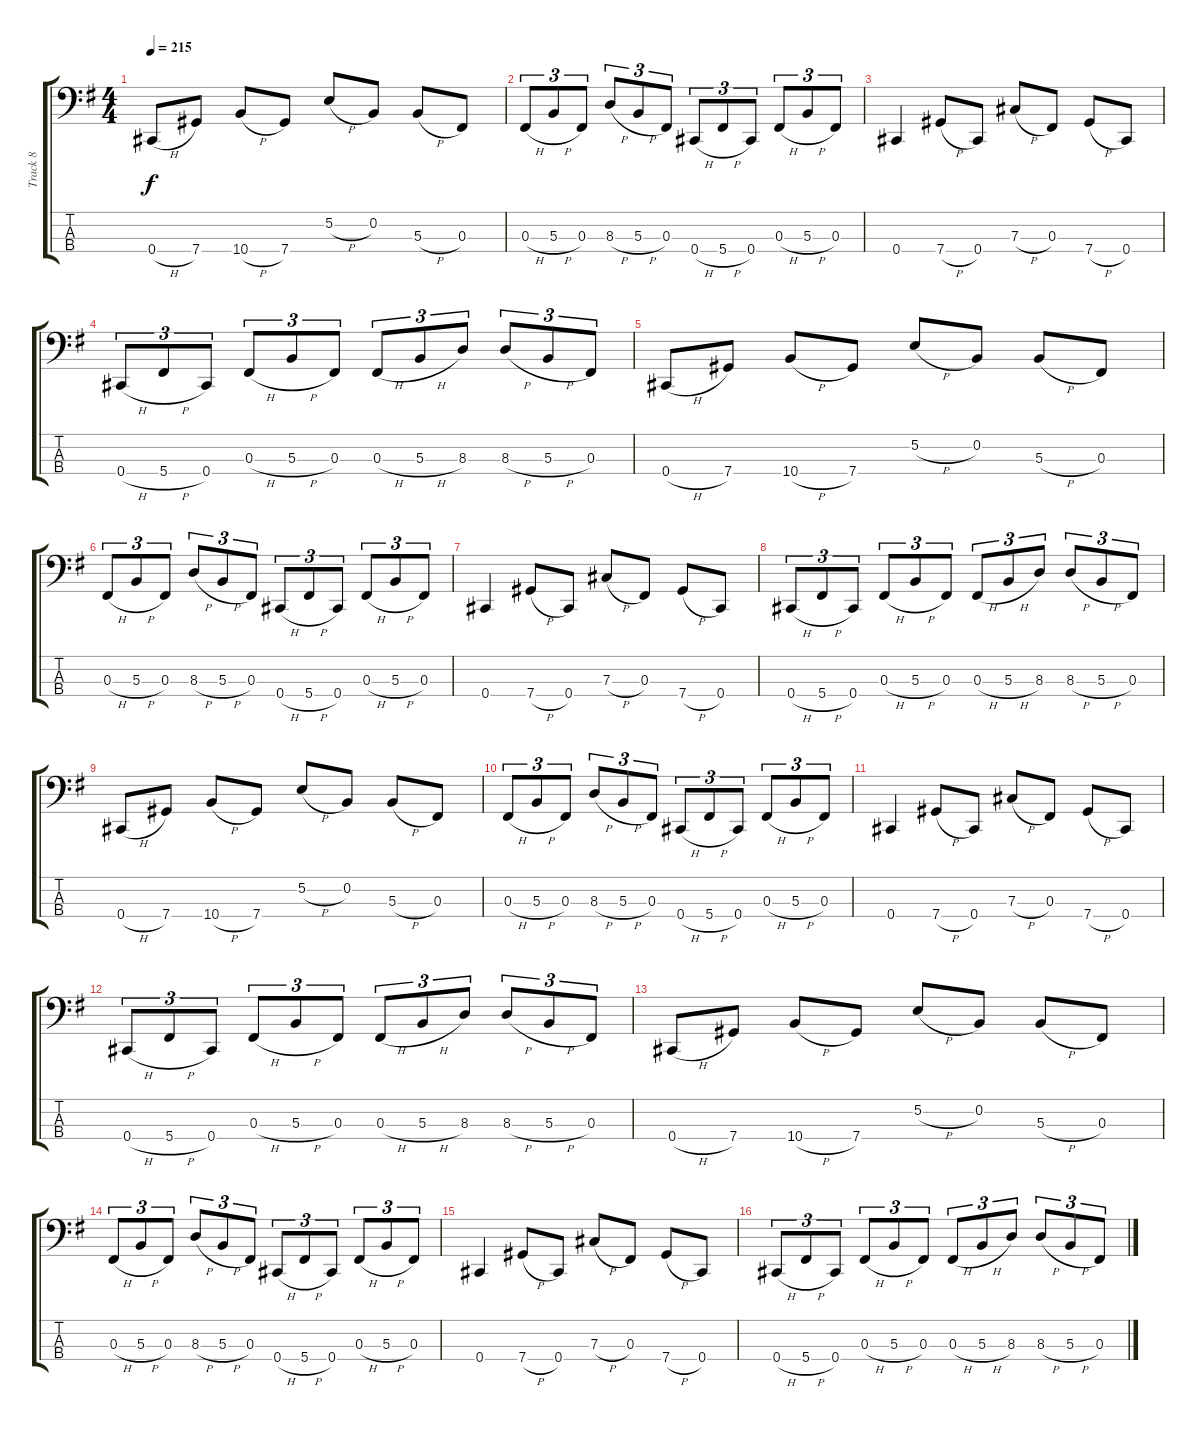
\track ("Track 8" "Track 8") {instrument electricbasspick}
\staff {score tabs}
\tuning (E2 B1 Gb1 Db1) {hide}
\ts (4 4)
\tempo 215
\clef f4
\ks eminor
0.4{h}.8{dy f} 7.4.8 10.4{h}.8 7.4.8 5.2{h}.8 0.2.8 5.3{h}.8 0.3.8 |
0.3{h}.8{tu (3 2)} 5.3{h}.8{tu (3 2)} 0.3.8{tu (3 2)} 8.3{h}.8{tu (3 2)} 5.3{h}.8{tu (3 2)} 0.3.8{tu (3 2)} 0.4{h}.8{tu (3 2)} 5.4{h}.8{tu (3 2)} 0.4.8{tu (3 2)} 0.3{h}.8{tu (3 2)} 5.3{h}.8{tu (3 2)} 0.3.8{tu (3 2)} |
0.4.4 7.4{h}.8 0.4.8 7.3{h}.8 0.3.8 7.4{h}.8 0.4.8 |
0.4{h}.8{tu (3 2)} 5.4{h}.8{tu (3 2)} 0.4.8{tu (3 2)} 0.3{h}.8{tu (3 2)} 5.3{h}.8{tu (3 2)} 0.3.8{tu (3 2)} 0.3{h}.8{tu (3 2)} 5.3{h}.8{tu (3 2)} 8.3.8{tu (3 2)} 8.3{h}.8{tu (3 2)} 5.3{h}.8{tu (3 2)} 0.3.8{tu (3 2)} |
0.4{h}.8 7.4.8 10.4{h}.8 7.4.8 5.2{h}.8 0.2.8 5.3{h}.8 0.3.8 |
0.3{h}.8{tu (3 2)} 5.3{h}.8{tu (3 2)} 0.3.8{tu (3 2)} 8.3{h}.8{tu (3 2)} 5.3{h}.8{tu (3 2)} 0.3.8{tu (3 2)} 0.4{h}.8{tu (3 2)} 5.4{h}.8{tu (3 2)} 0.4.8{tu (3 2)} 0.3{h}.8{tu (3 2)} 5.3{h}.8{tu (3 2)} 0.3.8{tu (3 2)} |
0.4.4 7.4{h}.8 0.4.8 7.3{h}.8 0.3.8 7.4{h}.8 0.4.8 |
0.4{h}.8{tu (3 2)} 5.4{h}.8{tu (3 2)} 0.4.8{tu (3 2)} 0.3{h}.8{tu (3 2)} 5.3{h}.8{tu (3 2)} 0.3.8{tu (3 2)} 0.3{h}.8{tu (3 2)} 5.3{h}.8{tu (3 2)} 8.3.8{tu (3 2)} 8.3{h}.8{tu (3 2)} 5.3{h}.8{tu (3 2)} 0.3.8{tu (3 2)} |
0.4{h}.8 7.4.8 10.4{h}.8 7.4.8 5.2{h}.8 0.2.8 5.3{h}.8 0.3.8 |
0.3{h}.8{tu (3 2)} 5.3{h}.8{tu (3 2)} 0.3.8{tu (3 2)} 8.3{h}.8{tu (3 2)} 5.3{h}.8{tu (3 2)} 0.3.8{tu (3 2)} 0.4{h}.8{tu (3 2)} 5.4{h}.8{tu (3 2)} 0.4.8{tu (3 2)} 0.3{h}.8{tu (3 2)} 5.3{h}.8{tu (3 2)} 0.3.8{tu (3 2)} |
0.4.4 7.4{h}.8 0.4.8 7.3{h}.8 0.3.8 7.4{h}.8 0.4.8 |
0.4{h}.8{tu (3 2)} 5.4{h}.8{tu (3 2)} 0.4.8{tu (3 2)} 0.3{h}.8{tu (3 2)} 5.3{h}.8{tu (3 2)} 0.3.8{tu (3 2)} 0.3{h}.8{tu (3 2)} 5.3{h}.8{tu (3 2)} 8.3.8{tu (3 2)} 8.3{h}.8{tu (3 2)} 5.3{h}.8{tu (3 2)} 0.3.8{tu (3 2)} |
0.4{h}.8 7.4.8 10.4{h}.8 7.4.8 5.2{h}.8 0.2.8 5.3{h}.8 0.3.8 |
0.3{h}.8{tu (3 2)} 5.3{h}.8{tu (3 2)} 0.3.8{tu (3 2)} 8.3{h}.8{tu (3 2)} 5.3{h}.8{tu (3 2)} 0.3.8{tu (3 2)} 0.4{h}.8{tu (3 2)} 5.4{h}.8{tu (3 2)} 0.4.8{tu (3 2)} 0.3{h}.8{tu (3 2)} 5.3{h}.8{tu (3 2)} 0.3.8{tu (3 2)} |
0.4.4 7.4{h}.8 0.4.8 7.3{h}.8 0.3.8 7.4{h}.8 0.4.8 |
0.4{h}.8{tu (3 2)} 5.4{h}.8{tu (3 2)} 0.4.8{tu (3 2)} 0.3{h}.8{tu (3 2)} 5.3{h}.8{tu (3 2)} 0.3.8{tu (3 2)} 0.3{h}.8{tu (3 2)} 5.3{h}.8{tu (3 2)} 8.3.8{tu (3 2)} 8.3{h}.8{tu (3 2)} 5.3{h}.8{tu (3 2)} 0.3.8{tu (3 2)}
